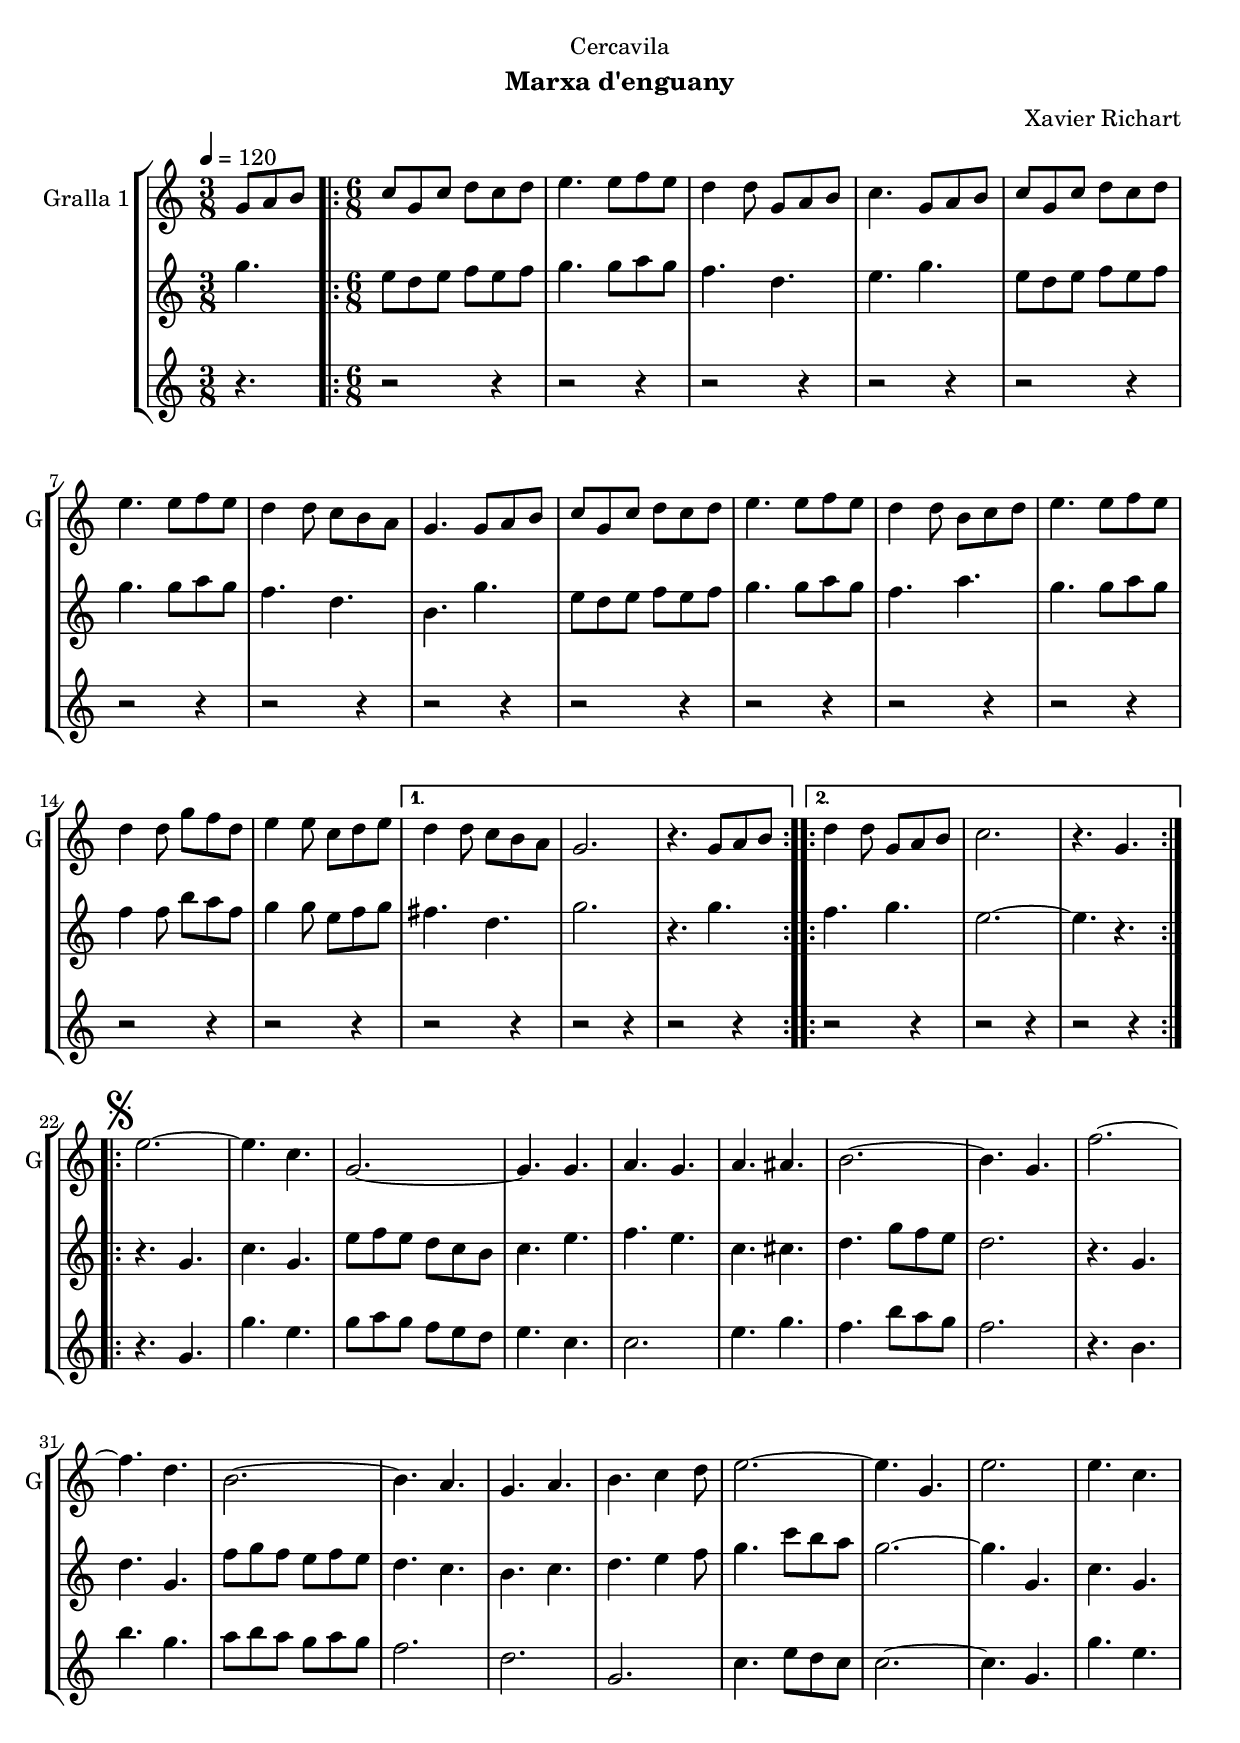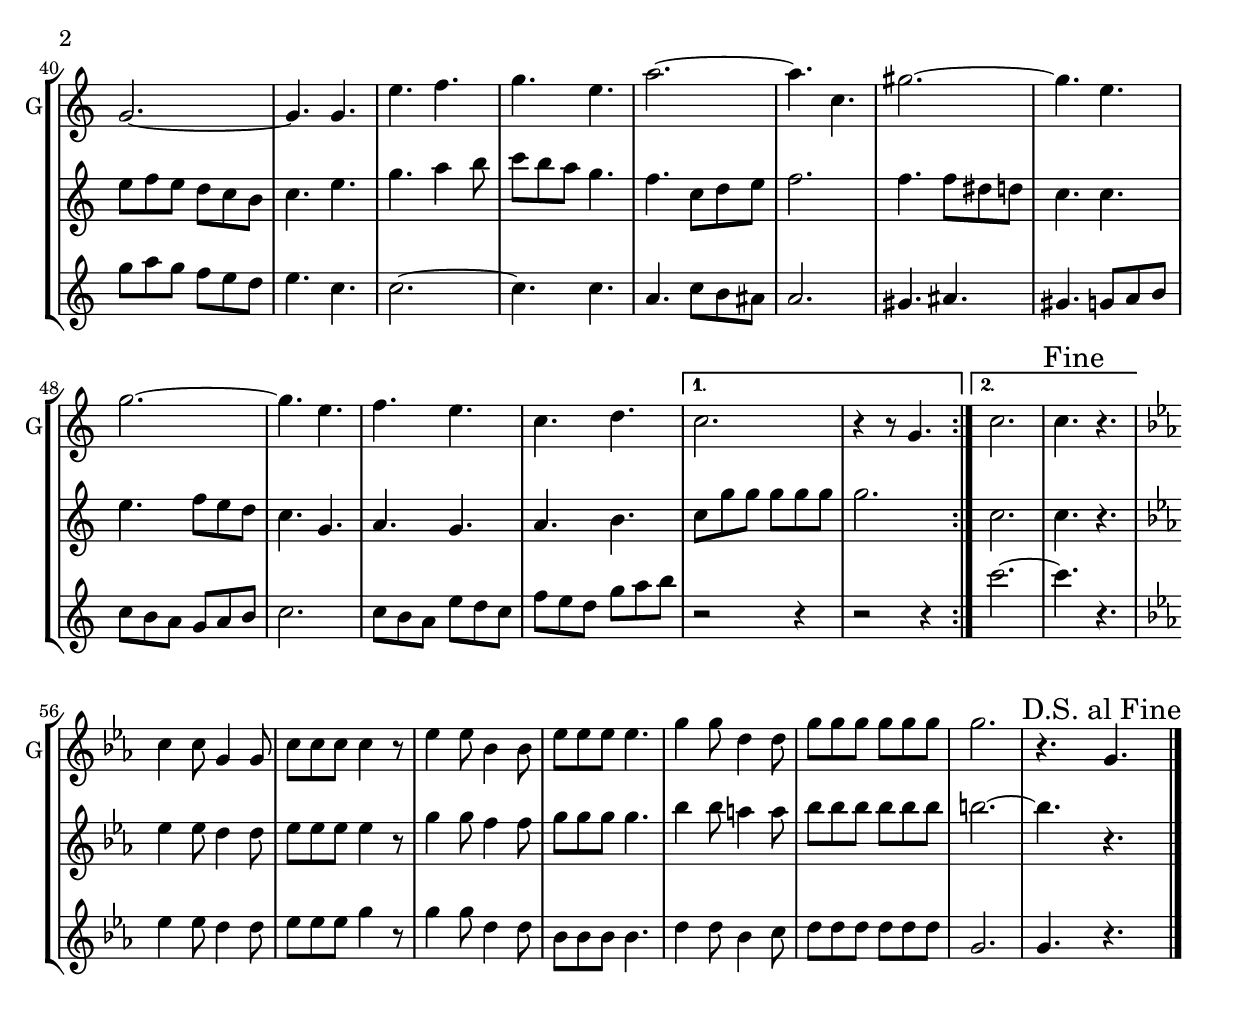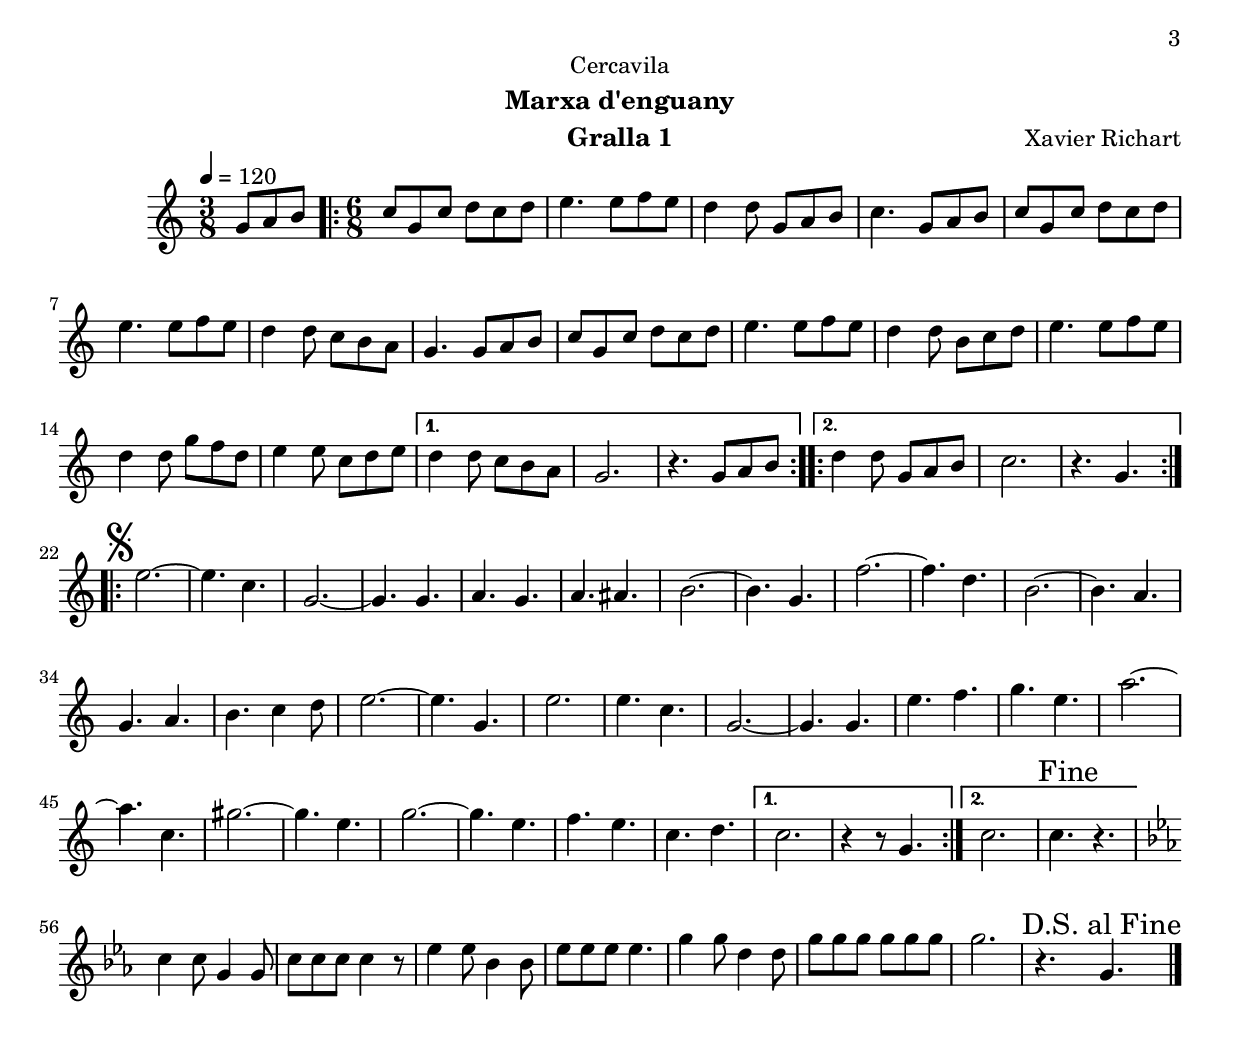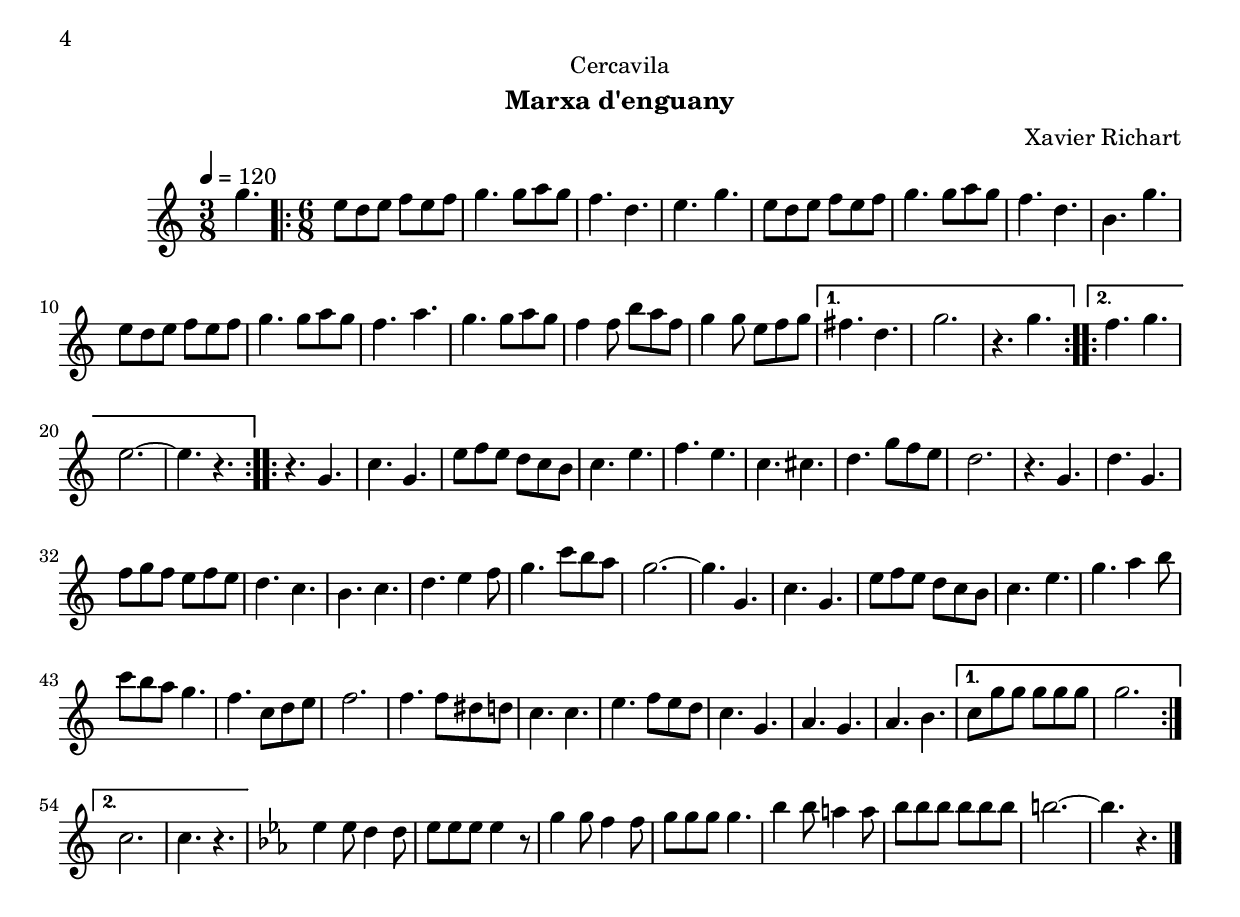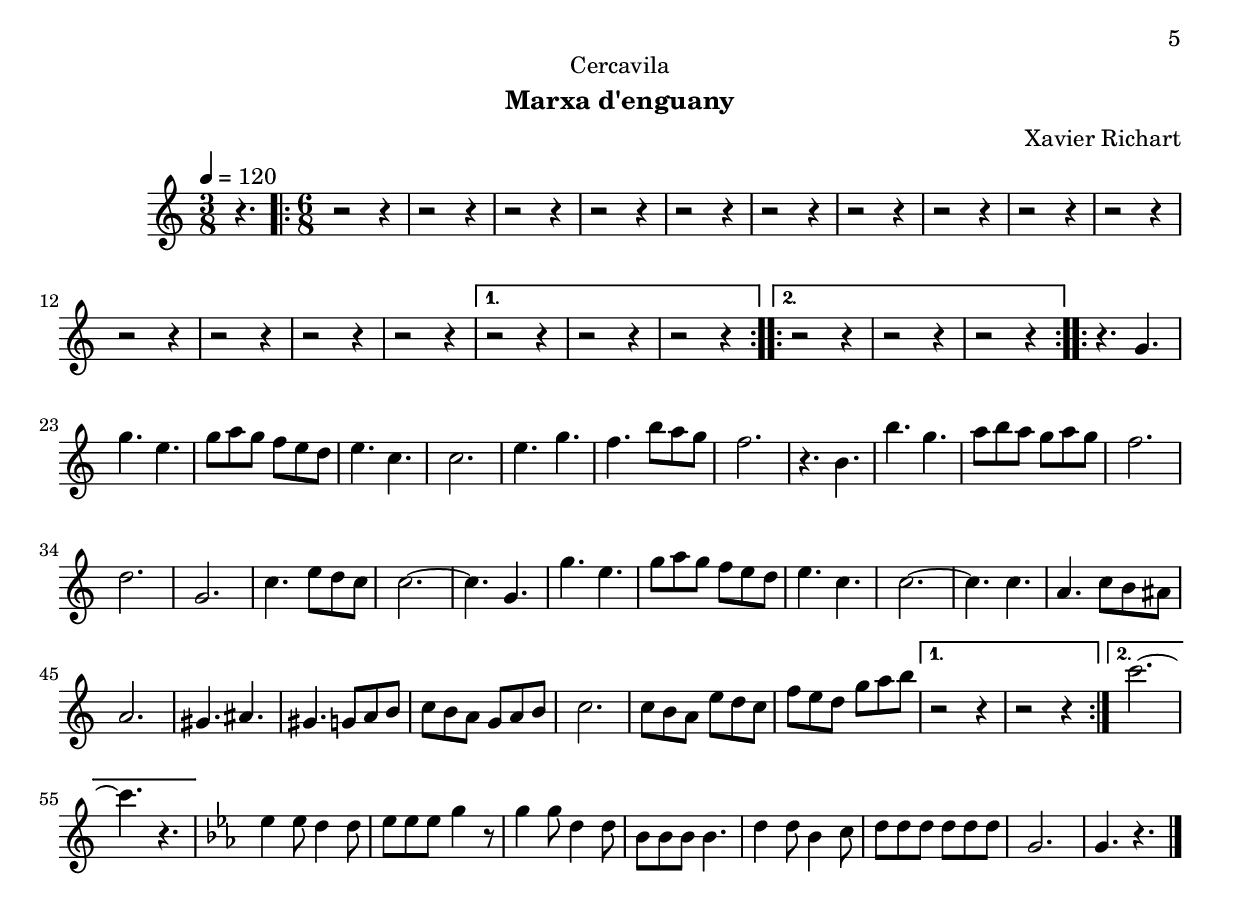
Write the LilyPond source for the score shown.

\version "2.22.1"

\header {
  dedication="Cercavila"
  title=""
  subtitle="Marxa d'enguany"
  subsubtitle=""
  poet=""
  meter=""
  piece=""
  composer="Xavier Richart"
  arranger=""
  opus=""
  instrument=""
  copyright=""
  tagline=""
}

liniaroAa =
\relative g'
{
  \tempo 4=120
  \clef treble
  \key c \major
  \time 3/8
  g8 a b  |
  \time 6/8   \repeat volta 2 { c8 g c d c d  |
  e4. e8 f e  |
  d4 d8 g, a b  |
  %05
  c4. g8 a b  |
  c8 g c d c d  |
  e4. e8 f e  |
  d4 d8 c b a  |
  g4. g8 a b  |
  %10
  c8 g c d c d  |
  e4. e8 f e  |
  d4 d8 b c d  |
  e4. e8 f e  |
  d4 d8 g f d  |
  %15
  e4 e8 c d e }
  \alternative { { d4 d8 c b a  |
  g2.  |
  r4. g8 a b }
  \repeat volta 2 { d4 d8 g, a b  |
  %20
  c2.  |
  r4. g } }
  \repeat volta 2 { \mark \markup {\musicglyph #"scripts.segno"} e'2. ~  |
  e4. c  |
  g2. ~  |
  %25
  g4. g  |
  a4. g  |
  a4. ais  |
  b2. ~  |
  b4. g  |
  %30
  f'2. ~  |
  f4. d  |
  b2. ~  |
  b4. a  |
  g4. a  |
  %35
  b4. c4 d8  |
  e2. ~  |
  e4. g,  |
  e'2.  |
  e4. c  |
  %40
  g2. ~  |
  g4. g  |
  e'4. f  |
  g4. e  |
  a2. ~  |
  %45
  a4. c,  |
  gis'2. ~  |
  gis4. e  |
  g2. ~  |
  g4. e  |
  %50
  f4. e  |
  c4. d }
  \alternative { { c2.  |
  r4 r8 g4. }
  { c2.  |
  %55
  \mark "Fine" c4. r } }
  \key ees \major   c4 c8 g4 g8  |
  c8 c c c4 r8  | % kompletite
  ees4 ees8 bes4 bes8  |
  ees8 ees ees ees4.  |
  %60
  g4 g8 d4 d8  |
  g8 g g g g g  |
  g2.  |
  \mark "D.S. al Fine" r4. g,  \bar "|."
}

liniaroAb =
\relative g''
{
  \tempo 4=120
  \clef treble
  \key c \major
  \time 3/8
  g4.  |
  \time 6/8   \repeat volta 2 { e8 d e f e f  |
  g4. g8 a g  |
  f4. d  |
  %05
  e4. g  |
  e8 d e f e f  |
  g4. g8 a g  |
  f4. d  |
  b4. g'  |
  %10
  e8 d e f e f  |
  g4. g8 a g  |
  f4. a  |
  g4. g8 a g  |
  f4 f8 b a f  |
  %15
  g4 g8 e f g }
  \alternative { { fis4. d  |
  g2.  |
  r4. g }
  \repeat volta 2 { f4. g  |
  %20
  e2. ~  |
  e4. r } }
  \repeat volta 2 { r4. g,  |
  c4. g  |
  e'8 f e d c b  |
  %25
  c4. e  |
  f4. e  |
  c4. cis  |
  d4. g8 f e  |
  d2.  |
  %30
  r4. g,  |
  d'4. g,  |
  f'8 g f e f e  |
  d4. c  |
  b4. c  |
  %35
  d4. e4 f8  |
  g4. c8 b a  |
  g2. ~  |
  g4. g,  |
  c4. g  |
  %40
  e'8 f e d c b  |
  c4. e  |
  g4. a4 b8  |
  c8 b a g4.  |
  f4. c8 d e  |
  %45
  f2.  |
  f4. f8 dis d  |
  c4. c  |
  e4. f8 e d  |
  c4. g  |
  %50
  a4. g  |
  a4. b }
  \alternative { { c8 g' g g g g  |
  g2. }
  { c,2.  |
  %55
  c4. r } }
  \key ees \major   ees4 ees8 d4 d8  |
  ees8 ees ees ees4 r8  | % kompletite
  g4 g8 f4 f8  |
  g8 g g g4.  |
  %60
  bes4 bes8 a4 a8  |
  bes8 bes bes bes bes bes  |
  b2. ~  |
  b4. r  \bar "|."
}

liniaroAc =
\relative g'
{
  \tempo 4=120
  \clef treble
  \key c \major
  \time 3/8
  r4.  |
  \time 6/8   \repeat volta 2 { r2 r4  |
  r2 r4  |
  r2 r4  |
  %05
  r2 r4  |
  r2 r4  |
  r2 r4  |
  r2 r4  |
  r2 r4  |
  %10
  r2 r4  |
  r2 r4  |
  r2 r4  |
  r2 r4  |
  r2 r4  |
  %15
  r2 r4 }
  \alternative { { r2 r4  |
  r2 r4  |
  r2 r4 }
  \repeat volta 2 { r2 r4  |
  %20
  r2 r4  |
  r2 r4 } }
  \repeat volta 2 { r4. g  |
  g'4. e  |
  g8 a g f e d  |
  %25
  e4. c  |
  c2.  |
  e4. g  |
  f4. b8 a g  |
  f2.  |
  %30
  r4. b,  |
  b'4. g  |
  a8 b a g a g  |
  f2.  |
  d2.  |
  %35
  g,2.  |
  c4. e8 d c  |
  c2. ~  |
  c4. g  |
  g'4. e  |
  %40
  g8 a g f e d  |
  e4. c  |
  c2. ~  |
  c4. c  |
  a4. c8 b ais  |
  %45
  a2.  |
  gis4. ais  |
  gis4. g8 a b  |
  c8 b a g a b  |
  c2.  |
  %50
  c8 b a e' d c  |
  f8 e d g a b }
  \alternative { { r2 r4  |
  r2 r4 }
  { c2. ~  |
  %55
  c4. r } }
  \key ees \major   ees,4 ees8 d4 d8  |
  ees8 ees ees g4 r8  | % kompletite
  g4 g8 d4 d8  |
  bes8 bes bes bes4.  |
  %60
  d4 d8 bes4 c8  |
  d8 d d d d d  |
  g,2.  |
  g4. r  \bar "|."
}

\bookpart {
  \score {
    \new StaffGroup {
      \override Score.RehearsalMark #'self-alignment-X = #LEFT
      <<
        \new Staff \with {instrumentName = #"Gralla 1" shortInstrumentName = #"G"} \liniaroAa
        \new Staff \with {instrumentName = #"" shortInstrumentName = #" "} \liniaroAb
        \new Staff \with {instrumentName = #"" shortInstrumentName = #" "} \liniaroAc
      >>
    }
    \layout {}
  }
  \score { \unfoldRepeats
    \new StaffGroup {
      \override Score.RehearsalMark #'self-alignment-X = #LEFT
      <<
        \new Staff \with {instrumentName = #"Gralla 1" shortInstrumentName = #"G"} \liniaroAa
        \new Staff \with {instrumentName = #"" shortInstrumentName = #" "} \liniaroAb
        \new Staff \with {instrumentName = #"" shortInstrumentName = #" "} \liniaroAc
      >>
    }
    \midi {
      \set Staff.midiInstrument = "oboe"
      \set DrumStaff.midiInstrument = "drums"
    }
  }
}

\bookpart {
  \header {instrument="Gralla 1"}
  \score {
    \new StaffGroup {
      \override Score.RehearsalMark #'self-alignment-X = #LEFT
      <<
        \new Staff \liniaroAa
      >>
    }
    \layout {}
  }
  \score { \unfoldRepeats
    \new StaffGroup {
      \override Score.RehearsalMark #'self-alignment-X = #LEFT
      <<
        \new Staff \liniaroAa
      >>
    }
    \midi {
      \set Staff.midiInstrument = "oboe"
      \set DrumStaff.midiInstrument = "drums"
    }
  }
}

\bookpart {
  \header {instrument=""}
  \score {
    \new StaffGroup {
      \override Score.RehearsalMark #'self-alignment-X = #LEFT
      <<
        \new Staff \liniaroAb
      >>
    }
    \layout {}
  }
  \score { \unfoldRepeats
    \new StaffGroup {
      \override Score.RehearsalMark #'self-alignment-X = #LEFT
      <<
        \new Staff \liniaroAb
      >>
    }
    \midi {
      \set Staff.midiInstrument = "oboe"
      \set DrumStaff.midiInstrument = "drums"
    }
  }
}

\bookpart {
  \header {instrument=""}
  \score {
    \new StaffGroup {
      \override Score.RehearsalMark #'self-alignment-X = #LEFT
      <<
        \new Staff \liniaroAc
      >>
    }
    \layout {}
  }
  \score { \unfoldRepeats
    \new StaffGroup {
      \override Score.RehearsalMark #'self-alignment-X = #LEFT
      <<
        \new Staff \liniaroAc
      >>
    }
    \midi {
      \set Staff.midiInstrument = "oboe"
      \set DrumStaff.midiInstrument = "drums"
    }
  }
}

